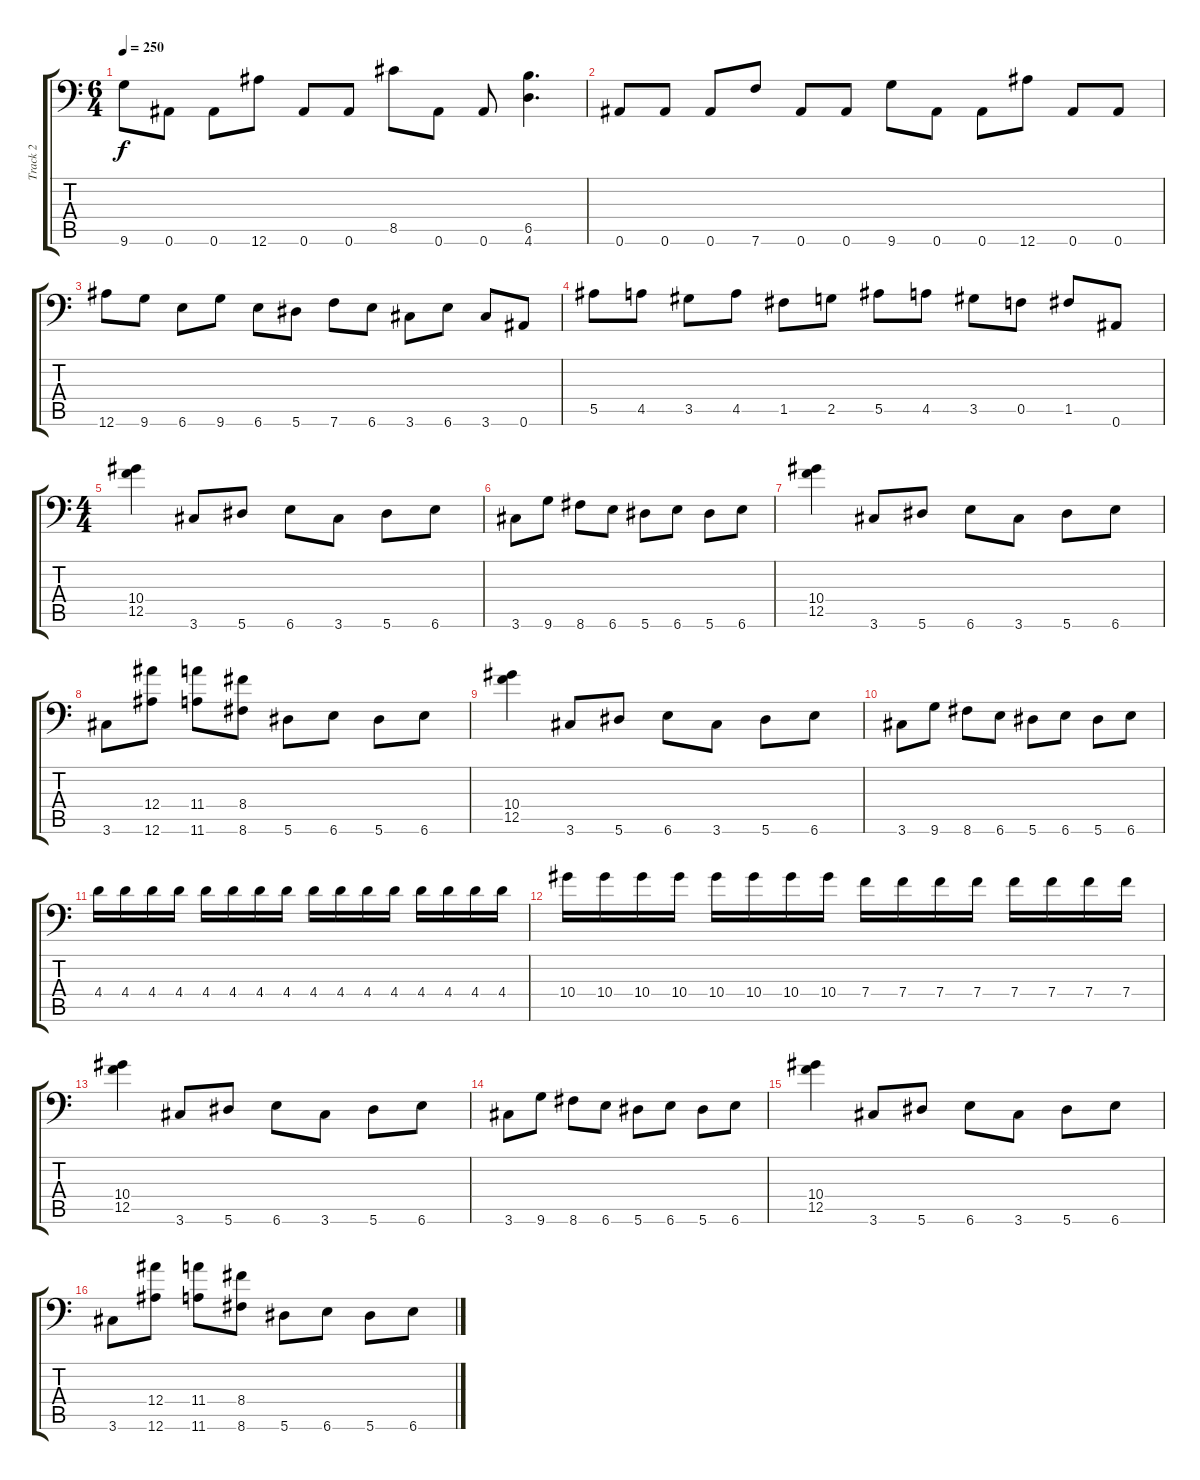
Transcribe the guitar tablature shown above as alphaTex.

\track ("Track 2" "Track 2") {instrument distortionguitar}
\staff {score tabs}
\tuning (C4 G3 Eb3 Bb2 F2 Bb1) {hide}
\ts (6 4)
\tempo 250
\clef f4
\ks c
9.6.8{dy f} 0.6.8 0.6.8 12.6.8 0.6.8 0.6.8 8.5.8 0.6.8 0.6.8 (6.5 4.6).4{d} |
0.6.8 0.6.8 0.6.8 7.6.8 0.6.8 0.6.8 9.6.8 0.6.8 0.6.8 12.6.8 0.6.8 0.6.8 |
12.6.8 9.6.8 6.6.8 9.6.8 6.6.8 5.6.8 7.6.8 6.6.8 3.6.8 6.6.8 3.6.8 0.6.8 |
5.5.8 4.5.8 3.5.8 4.5.8 1.5.8 2.5.8 5.5.8 4.5.8 3.5.8 0.5.8 1.5.8 0.6.8 |
\ts (4 4)
(10.4 12.5).4 3.6.8 5.6.8 6.6.8 3.6.8 5.6.8 6.6.8 |
3.6.8 9.6.8 8.6.8 6.6.8 5.6.8 6.6.8 5.6.8 6.6.8 |
(10.4 12.5).4 3.6.8 5.6.8 6.6.8 3.6.8 5.6.8 6.6.8 |
3.6.8 (12.4 12.6).8 (11.4 11.6).8 (8.4 8.6).8 5.6.8 6.6.8 5.6.8 6.6.8 |
(10.4 12.5).4 3.6.8 5.6.8 6.6.8 3.6.8 5.6.8 6.6.8 |
3.6.8 9.6.8 8.6.8 6.6.8 5.6.8 6.6.8 5.6.8 6.6.8 |
4.4.16 4.4.16 4.4.16 4.4.16 4.4.16 4.4.16 4.4.16 4.4.16 4.4.16 4.4.16 4.4.16 4.4.16 4.4.16 4.4.16 4.4.16 4.4.16 |
10.4.16 10.4.16 10.4.16 10.4.16 10.4.16 10.4.16 10.4.16 10.4.16 7.4.16 7.4.16 7.4.16 7.4.16 7.4.16 7.4.16 7.4.16 7.4.16 |
(10.4 12.5).4 3.6.8 5.6.8 6.6.8 3.6.8 5.6.8 6.6.8 |
3.6.8 9.6.8 8.6.8 6.6.8 5.6.8 6.6.8 5.6.8 6.6.8 |
(10.4 12.5).4 3.6.8 5.6.8 6.6.8 3.6.8 5.6.8 6.6.8 |
3.6.8 (12.4 12.6).8 (11.4 11.6).8 (8.4 8.6).8 5.6.8 6.6.8 5.6.8 6.6.8
